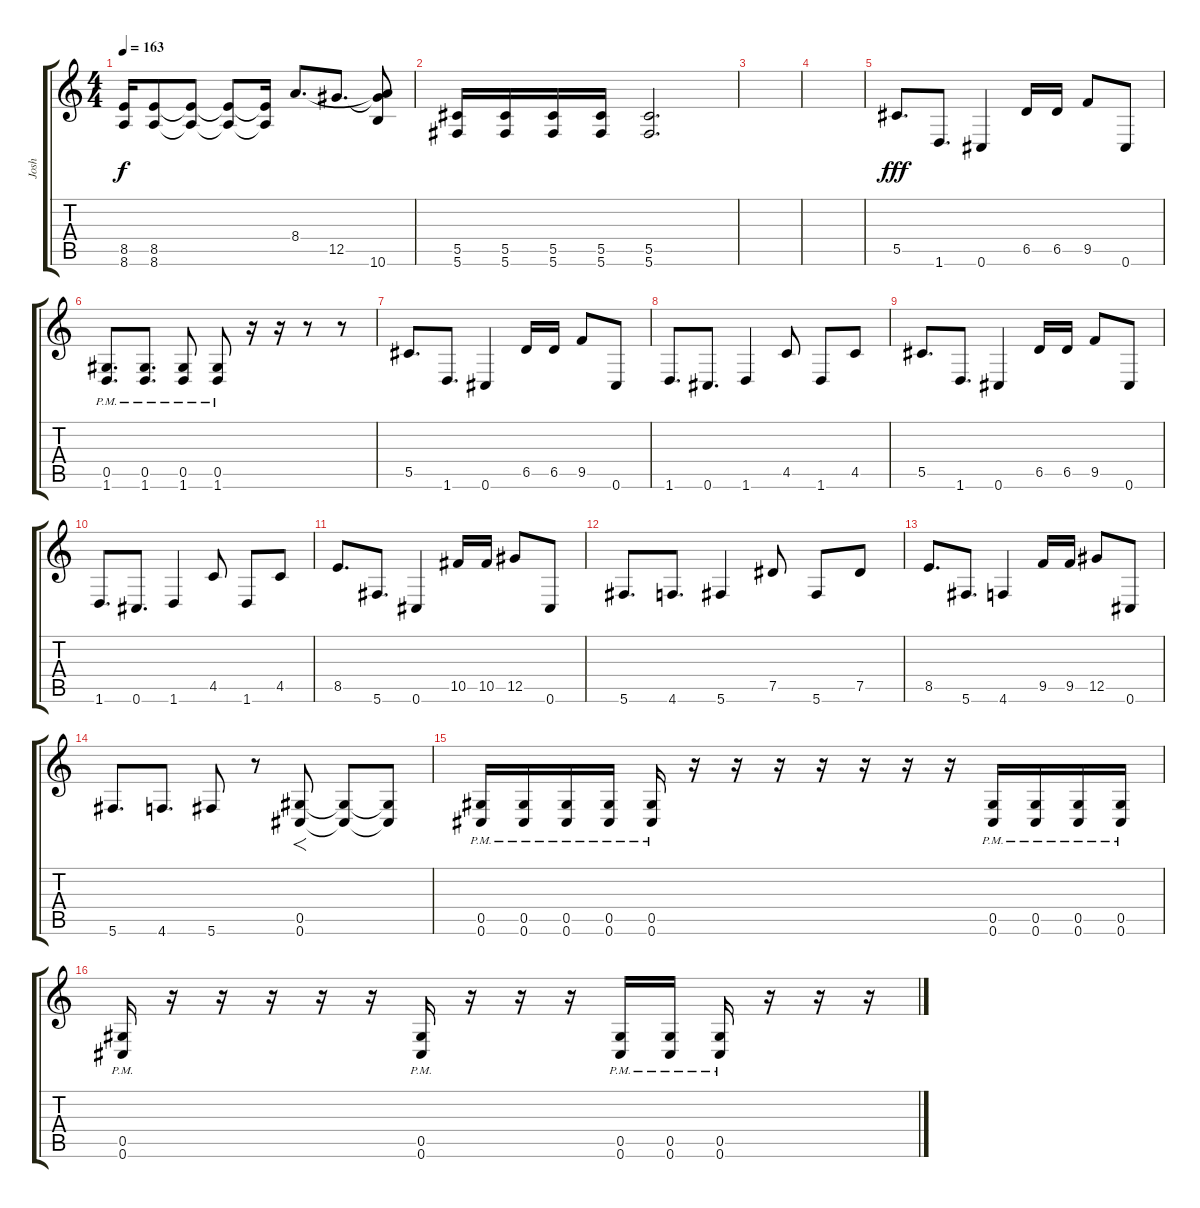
\track ("Josh" "Josh") {instrument distortionguitar}
\staff {score tabs}
\tuning (Eb4 Bb3 Gb3 Db3 Ab2 Db2) {hide}
\ts (4 4)
\tempo 163
\clef g2
\ks c
(8.5 8.6).16{dy f} (8.5 8.6).8 (8.5{t} 8.6{t}).8 (8.5{t} 8.6{t}).8 (8.5{t} 8.6{t}).16 8.4.8{d} 12.5.8{d} (8.4{t} 12.5{t} 10.6).8 |
(5.5 5.6).16 (5.5 5.6).16 (5.5 5.6).16 (5.5 5.6).16 (5.5 5.6).2{d} |
|
|
5.5.8{d dy fff} 1.6.8{d} 0.6.4 6.5.16 6.5.16 9.5.8 0.6.8 |
(0.5{pm} 1.6{pm}).8{d} (0.5{pm} 1.6{pm}).8{d} (0.5{pm} 1.6{pm}).8 (0.5{pm} 1.6{pm}).8 r.16 r.16 r.8 r.8 |
5.5.8{d} 1.6.8{d} 0.6.4 6.5.16 6.5.16 9.5.8 0.6.8 |
1.6.8{d} 0.6.8{d} 1.6.4 4.5.8 1.6.8 4.5.8 |
5.5.8{d} 1.6.8{d} 0.6.4 6.5.16 6.5.16 9.5.8 0.6.8 |
1.6.8{d} 0.6.8{d} 1.6.4 4.5.8 1.6.8 4.5.8 |
8.5.8{d} 5.6.8{d} 0.6.4 10.5.16 10.5.16 12.5.8 0.6.8 |
5.6.8{d} 4.6.8{d} 5.6.4 7.5.8 5.6.8 7.5.8 |
8.5.8{d} 5.6.8{d} 4.6.4 9.5.16 9.5.16 12.5.8 0.6.8 |
5.6.8{d} 4.6.8{d} 5.6.8 r.8 (0.5 0.6).8{f} (0.5{t} 0.6{t}).8 (0.5{t} 0.6{t}).8 |
(0.5{pm} 0.6{pm}).16 (0.5{pm} 0.6{pm}).16 (0.5{pm} 0.6{pm}).16 (0.5{pm} 0.6{pm}).16 (0.5{pm} 0.6{pm}).16 r.16 r.16 r.16 r.16 r.16 r.16 r.16 (0.5{pm} 0.6{pm}).16 (0.5{pm} 0.6{pm}).16 (0.5{pm} 0.6{pm}).16 (0.5{pm} 0.6{pm}).16 |
(0.5{pm} 0.6{pm}).16 r.16 r.16 r.16 r.16 r.16 (0.5{pm} 0.6{pm}).16 r.16 r.16 r.16 (0.5{pm} 0.6{pm}).16 (0.5{pm} 0.6{pm}).16 (0.5{pm} 0.6{pm}).16 r.16 r.16 r.16
